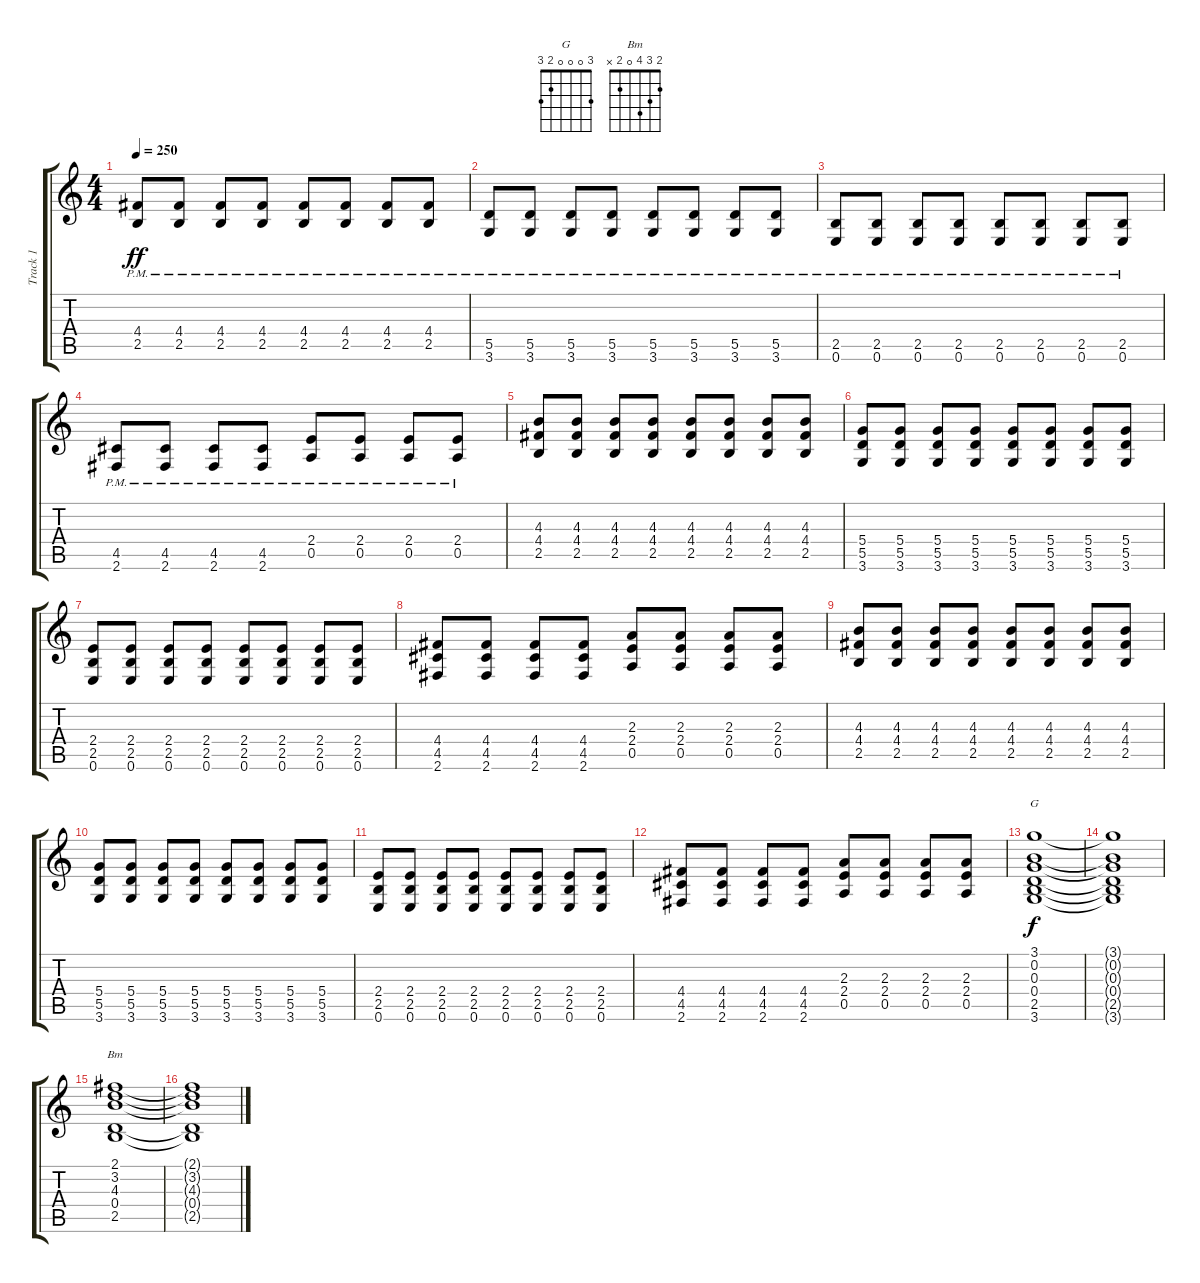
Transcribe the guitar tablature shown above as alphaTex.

\track ("Track 1" "Track 1") {instrument overdrivenguitar}
\staff {score tabs}
\tuning (E4 B3 G3 D3 A2 E2) {hide}
\chord ("G" 3 0 0 0 2 3)
\chord ("Bm" 2 3 4 0 2 x)
\ts (4 4)
\tempo 250
\clef g2
\ks c
(4.4{pm} 2.5{pm}).8{dy ff} (4.4{pm} 2.5{pm}).8 (4.4{pm} 2.5{pm}).8 (4.4{pm} 2.5{pm}).8 (4.4{pm} 2.5{pm}).8 (4.4{pm} 2.5{pm}).8 (4.4{pm} 2.5{pm}).8 (4.4{pm} 2.5{pm}).8 |
(5.5{pm} 3.6{pm}).8 (5.5{pm} 3.6{pm}).8 (5.5{pm} 3.6{pm}).8 (5.5{pm} 3.6{pm}).8 (5.5{pm} 3.6{pm}).8 (5.5{pm} 3.6{pm}).8 (5.5{pm} 3.6{pm}).8 (5.5{pm} 3.6{pm}).8 |
(2.5{pm} 0.6{pm}).8 (2.5{pm} 0.6{pm}).8 (2.5{pm} 0.6{pm}).8 (2.5{pm} 0.6{pm}).8 (2.5{pm} 0.6{pm}).8 (2.5{pm} 0.6{pm}).8 (2.5{pm} 0.6{pm}).8 (2.5{pm} 0.6{pm}).8 |
(4.5{pm} 2.6{pm}).8 (4.5{pm} 2.6{pm}).8 (4.5{pm} 2.6{pm}).8 (4.5{pm} 2.6{pm}).8 (2.4{pm} 0.5{pm}).8 (2.4{pm} 0.5{pm}).8 (2.4{pm} 0.5{pm}).8 (2.4{pm} 0.5{pm}).8 |
(4.3 4.4 2.5).8 (4.3 4.4 2.5).8 (4.3 4.4 2.5).8 (4.3 4.4 2.5).8 (4.3 4.4 2.5).8 (4.3 4.4 2.5).8 (4.3 4.4 2.5).8 (4.3 4.4 2.5).8 |
(5.4 5.5 3.6).8 (5.4 5.5 3.6).8 (5.4 5.5 3.6).8 (5.4 5.5 3.6).8 (5.4 5.5 3.6).8 (5.4 5.5 3.6).8 (5.4 5.5 3.6).8 (5.4 5.5 3.6).8 |
(2.4 2.5 0.6).8 (2.4 2.5 0.6).8 (2.4 2.5 0.6).8 (2.4 2.5 0.6).8 (2.4 2.5 0.6).8 (2.4 2.5 0.6).8 (2.4 2.5 0.6).8 (2.4 2.5 0.6).8 |
(4.4 4.5 2.6).8 (4.4 4.5 2.6).8 (4.4 4.5 2.6).8 (4.4 4.5 2.6).8 (2.3 2.4 0.5).8 (2.3 2.4 0.5).8 (2.3 2.4 0.5).8 (2.3 2.4 0.5).8 |
(4.3 4.4 2.5).8 (4.3 4.4 2.5).8 (4.3 4.4 2.5).8 (4.3 4.4 2.5).8 (4.3 4.4 2.5).8 (4.3 4.4 2.5).8 (4.3 4.4 2.5).8 (4.3 4.4 2.5).8 |
(5.4 5.5 3.6).8 (5.4 5.5 3.6).8 (5.4 5.5 3.6).8 (5.4 5.5 3.6).8 (5.4 5.5 3.6).8 (5.4 5.5 3.6).8 (5.4 5.5 3.6).8 (5.4 5.5 3.6).8 |
(2.4 2.5 0.6).8 (2.4 2.5 0.6).8 (2.4 2.5 0.6).8 (2.4 2.5 0.6).8 (2.4 2.5 0.6).8 (2.4 2.5 0.6).8 (2.4 2.5 0.6).8 (2.4 2.5 0.6).8 |
(4.4 4.5 2.6).8 (4.4 4.5 2.6).8 (4.4 4.5 2.6).8 (4.4 4.5 2.6).8 (2.3 2.4 0.5).8 (2.3 2.4 0.5).8 (2.3 2.4 0.5).8 (2.3 2.4 0.5).8 |
(3.1 0.2 0.3 0.4 2.5 3.6).1{ch "G" dy f} |
(3.1{t} 0.2{t} 0.3{t} 0.4{t} 2.5{t} 3.6{t}).1 |
(2.1 3.2 4.3 0.4 2.5).1{ch "Bm"} |
(2.1{t} 3.2{t} 4.3{t} 0.4{t} 2.5{t}).1
